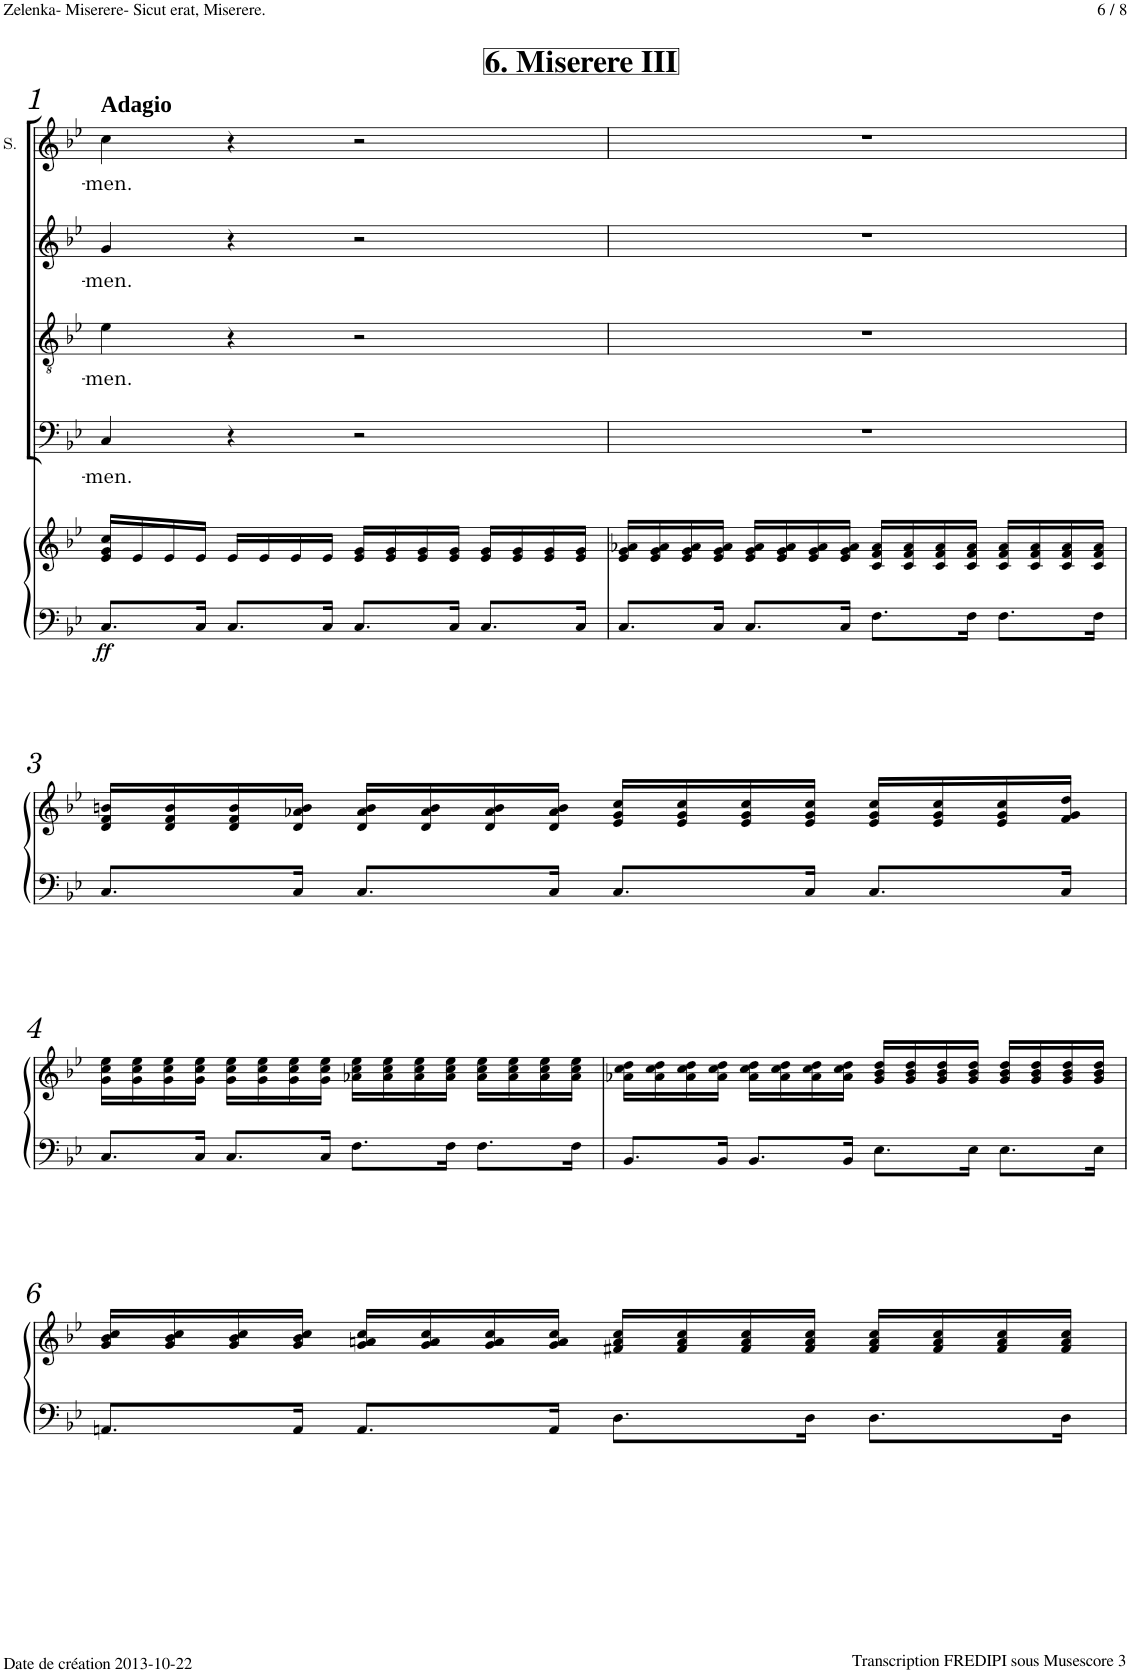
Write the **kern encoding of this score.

**kern	**kern	**dynam	**kern	**text	**kern	**text	**kern	**text	**kern	**text
*part5	*part5	*part5	*part4	*part4	*part3	*part3	*part2	*part2	*part1	*part1
*staff6	*staff5	*staff5/6	*staff4	*staff4	*staff3	*staff3	*staff2	*staff2	*staff1	*staff1
*I"Piano	*	*	*I"Basse	*	*I"Ténor	*	*I"Alto	*	*I"Soprano	*
*I'Pno	*	*	*	*	*	*	*	*	*I'S.	*
!!LO:PB:g=z
*clefF4	*clefG2	*	*clefF4	*	*clefGv2	*	*clefG2	*	*clefG2	*
*k[b-e-]	*k[b-e-]	*	*k[b-e-]	*	*k[b-e-]	*	*k[b-e-]	*	*k[b-e-]	*
*M4/4	*M4/4	*	*M4/4	*	*M4/4	*	*M4/4	*	*M4/4	*
*met(c)	*met(c)	*	*met(c)	*	*met(c)	*	*met(c)	*	*met(c)	*
=1	=1	=1	=1	=1	=1	=1	=1	=1	=1	=1
!	!	!	!	!	!	!	!	!	!LO:TX:a:B:t=Adagio	!
!	!	!LO:DY:b=2	!	!LO:LY:b	!	!LO:LY:b	!	!LO:LY:b	!	!LO:LY:b
8.C/L	16e-/ 16g/ 16cc/LL	ff	4C/	-men.	4e-\	-men.	4g/	-men.	4cc\	-men.
.	16e-/	.	.	.	.	.	.	.	.	.
.	16e-/	.	.	.	.	.	.	.	.	.
16C/Jk	16e-/JJ	.	.	.	.	.	.	.	.	.
8.C/L	16e-/LL	.	4r	.	4r	.	4r	.	4r	.
.	16e-/	.	.	.	.	.	.	.	.	.
.	16e-/	.	.	.	.	.	.	.	.	.
16C/Jk	16e-/JJ	.	.	.	.	.	.	.	.	.
8.C/L	16e-/ 16g/LL	.	2r	.	2r	.	2r	.	2r	.
.	16e-/ 16g/	.	.	.	.	.	.	.	.	.
.	16e-/ 16g/	.	.	.	.	.	.	.	.	.
16C/Jk	16e-/ 16g/JJ	.	.	.	.	.	.	.	.	.
8.C/L	16e-/ 16g/LL	.	.	.	.	.	.	.	.	.
.	16e-/ 16g/	.	.	.	.	.	.	.	.	.
.	16e-/ 16g/	.	.	.	.	.	.	.	.	.
16C/Jk	16e-/ 16g/JJ	.	.	.	.	.	.	.	.	.
=2	=2	=2	=2	=2	=2	=2	=2	=2	=2	=2
8.C/L	16e-/ 16g/ 16a-X/LL	.	1r	.	1r	.	1r	.	1r	.
.	16e-/ 16g/ 16a-/	.	.	.	.	.	.	.	.	.
.	16e-/ 16g/ 16a-/	.	.	.	.	.	.	.	.	.
16C/Jk	16e-/ 16g/ 16a-/JJ	.	.	.	.	.	.	.	.	.
8.C/L	16e-/ 16g/ 16a-/LL	.	.	.	.	.	.	.	.	.
.	16e-/ 16g/ 16a-/	.	.	.	.	.	.	.	.	.
.	16e-/ 16g/ 16a-/	.	.	.	.	.	.	.	.	.
16C/Jk	16e-/ 16g/ 16a-/JJ	.	.	.	.	.	.	.	.	.
8.F\L	16c/ 16f/ 16a-/LL	.	.	.	.	.	.	.	.	.
.	16c/ 16f/ 16a-/	.	.	.	.	.	.	.	.	.
.	16c/ 16f/ 16a-/	.	.	.	.	.	.	.	.	.
16F\Jk	16c/ 16f/ 16a-/JJ	.	.	.	.	.	.	.	.	.
8.F\L	16c/ 16f/ 16a-/LL	.	.	.	.	.	.	.	.	.
.	16c/ 16f/ 16a-/	.	.	.	.	.	.	.	.	.
.	16c/ 16f/ 16a-/	.	.	.	.	.	.	.	.	.
16F\Jk	16c/ 16f/ 16a-/JJ	.	.	.	.	.	.	.	.	.
!!LO:LB:g=z
=3	=3	=3	=3	=3	=3	=3	=3	=3	=3	=3
8.C/L	16d/ 16f/ 16bn/LL	.	1r	.	1r	.	1r	.	1r	.
.	16d/ 16f/ 16b/	.	.	.	.	.	.	.	.	.
.	16d/ 16f/ 16b/	.	.	.	.	.	.	.	.	.
16C/Jk	16d/ 16a-X/ 16b/JJ	.	.	.	.	.	.	.	.	.
8.C/L	16d/ 16a-/ 16b/LL	.	.	.	.	.	.	.	.	.
.	16d/ 16a-/ 16b/	.	.	.	.	.	.	.	.	.
.	16d/ 16a-/ 16b/	.	.	.	.	.	.	.	.	.
16C/Jk	16d/ 16a-/ 16b/JJ	.	.	.	.	.	.	.	.	.
8.C/L	16e-/ 16g/ 16cc/LL	.	.	.	.	.	.	.	.	.
.	16e-/ 16g/ 16cc/	.	.	.	.	.	.	.	.	.
.	16e-/ 16g/ 16cc/	.	.	.	.	.	.	.	.	.
16C/Jk	16e-/ 16g/ 16cc/JJ	.	.	.	.	.	.	.	.	.
8.C/L	16e-/ 16g/ 16cc/LL	.	.	.	.	.	.	.	.	.
.	16e-/ 16g/ 16cc/	.	.	.	.	.	.	.	.	.
.	16e-/ 16g/ 16cc/	.	.	.	.	.	.	.	.	.
16C/Jk	16f/ 16g/ 16dd/JJ	.	.	.	.	.	.	.	.	.
!!LO:LB:g=z
=4	=4	=4	=4	=4	=4	=4	=4	=4	=4	=4
8.C/L	16g\ 16cc\ 16ee-\LL	.	1r	.	1r	.	1r	.	1r	.
.	16g\ 16cc\ 16ee-\	.	.	.	.	.	.	.	.	.
.	16g\ 16cc\ 16ee-\	.	.	.	.	.	.	.	.	.
16C/Jk	16g\ 16cc\ 16ee-\JJ	.	.	.	.	.	.	.	.	.
8.C/L	16g\ 16cc\ 16ee-\LL	.	.	.	.	.	.	.	.	.
.	16g\ 16cc\ 16ee-\	.	.	.	.	.	.	.	.	.
.	16g\ 16cc\ 16ee-\	.	.	.	.	.	.	.	.	.
16C/Jk	16g\ 16cc\ 16ee-\JJ	.	.	.	.	.	.	.	.	.
8.F\L	16a-X\ 16cc\ 16ee-\LL	.	.	.	.	.	.	.	.	.
.	16a-\ 16cc\ 16ee-\	.	.	.	.	.	.	.	.	.
.	16a-\ 16cc\ 16ee-\	.	.	.	.	.	.	.	.	.
16F\Jk	16a-\ 16cc\ 16ee-\JJ	.	.	.	.	.	.	.	.	.
8.F\L	16a-\ 16cc\ 16ee-\LL	.	.	.	.	.	.	.	.	.
.	16a-\ 16cc\ 16ee-\	.	.	.	.	.	.	.	.	.
.	16a-\ 16cc\ 16ee-\	.	.	.	.	.	.	.	.	.
16F\Jk	16a-\ 16cc\ 16ee-\JJ	.	.	.	.	.	.	.	.	.
=5	=5	=5	=5	=5	=5	=5	=5	=5	=5	=5
8.BB-/L	16a-X\ 16cc\ 16dd\LL	.	1r	.	1r	.	1r	.	1r	.
.	16a-\ 16cc\ 16dd\	.	.	.	.	.	.	.	.	.
.	16a-\ 16cc\ 16dd\	.	.	.	.	.	.	.	.	.
16BB-/Jk	16a-\ 16cc\ 16dd\JJ	.	.	.	.	.	.	.	.	.
8.BB-/L	16a-\ 16cc\ 16dd\LL	.	.	.	.	.	.	.	.	.
.	16a-\ 16cc\ 16dd\	.	.	.	.	.	.	.	.	.
.	16a-\ 16cc\ 16dd\	.	.	.	.	.	.	.	.	.
16BB-/Jk	16a-\ 16cc\ 16dd\JJ	.	.	.	.	.	.	.	.	.
8.E-\L	16g/ 16b-/ 16dd/LL	.	.	.	.	.	.	.	.	.
.	16g/ 16b-/ 16dd/	.	.	.	.	.	.	.	.	.
.	16g/ 16b-/ 16dd/	.	.	.	.	.	.	.	.	.
16E-\Jk	16g/ 16b-/ 16dd/JJ	.	.	.	.	.	.	.	.	.
8.E-\L	16g/ 16b-/ 16dd/LL	.	.	.	.	.	.	.	.	.
.	16g/ 16b-/ 16dd/	.	.	.	.	.	.	.	.	.
.	16g/ 16b-/ 16dd/	.	.	.	.	.	.	.	.	.
16E-\Jk	16g/ 16b-/ 16dd/JJ	.	.	.	.	.	.	.	.	.
!!LO:LB:g=z
=6	=6	=6	=6	=6	=6	=6	=6	=6	=6	=6
8.AAn/L	16g/ 16b-/ 16cc/LL	.	1r	.	1r	.	1r	.	1r	.
.	16g/ 16b-/ 16cc/	.	.	.	.	.	.	.	.	.
.	16g/ 16b-/ 16cc/	.	.	.	.	.	.	.	.	.
16AA/Jk	16g/ 16b-/ 16cc/JJ	.	.	.	.	.	.	.	.	.
8.AA/L	16g/ 16an/ 16cc/LL	.	.	.	.	.	.	.	.	.
.	16g/ 16a/ 16cc/	.	.	.	.	.	.	.	.	.
.	16g/ 16a/ 16cc/	.	.	.	.	.	.	.	.	.
16AA/Jk	16g/ 16a/ 16cc/JJ	.	.	.	.	.	.	.	.	.
8.D\L	16f#X/ 16a/ 16cc/LL	.	.	.	.	.	.	.	.	.
.	16f#/ 16a/ 16cc/	.	.	.	.	.	.	.	.	.
.	16f#/ 16a/ 16cc/	.	.	.	.	.	.	.	.	.
16D\Jk	16f#/ 16a/ 16cc/JJ	.	.	.	.	.	.	.	.	.
8.D\L	16f#/ 16a/ 16cc/LL	.	.	.	.	.	.	.	.	.
.	16f#/ 16a/ 16cc/	.	.	.	.	.	.	.	.	.
.	16f#/ 16a/ 16cc/	.	.	.	.	.	.	.	.	.
16D\Jk	16f#/ 16a/ 16cc/JJ	.	.	.	.	.	.	.	.	.
=	=	=	=	=	=	=	=	=	=	=
*-	*-	*-	*-	*-	*-	*-	*-	*-	*-	*-
